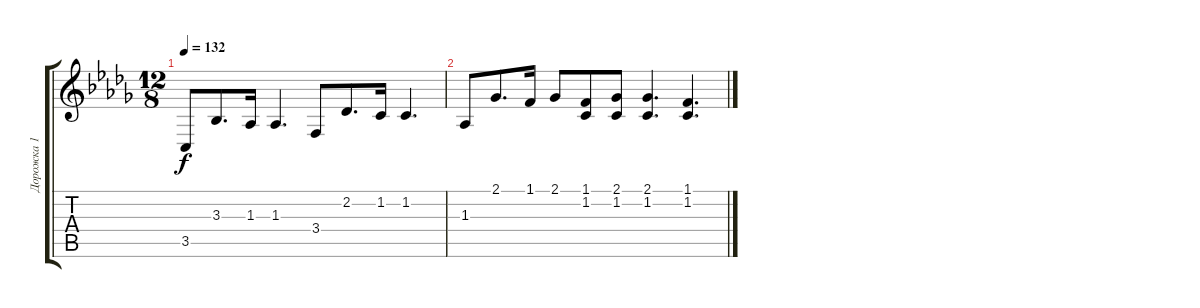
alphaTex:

\track ("Дорожка 1" "Дорожка 1") {instrument acousticgrandpiano}
\staff {score tabs}
\tuning (E4 B3 G3 D3 A2 E2) {hide}
\ts (12 8)
\tempo 132
\clef g2
\ks db
3.5.8{dy f} 3.3.8{d} 1.3.16 1.3.4{d} 3.4.8 2.2.8{d} 1.2.16 1.2.4{d} |
1.3.8 2.1.8{d} 1.1.16 2.1.8 (1.1 1.2).8 (2.1 1.2).8 (2.1 1.2).4{d} (1.1 1.2).4{d}
